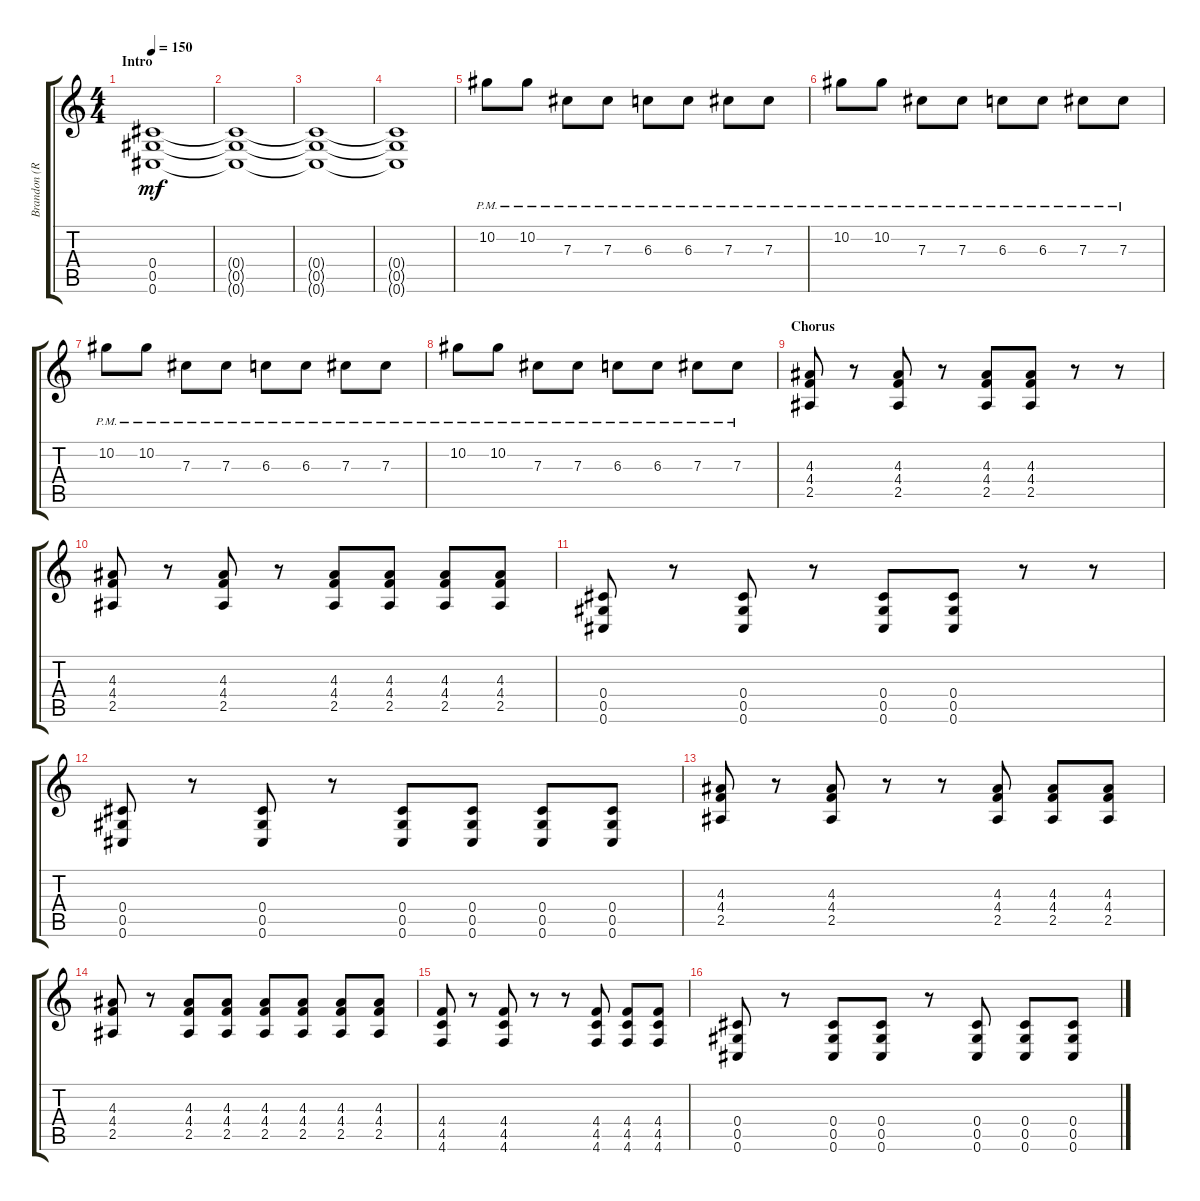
\track ("Brandon (Rhythm)" "Brandon (R") {instrument distortionguitar}
\staff {score tabs}
\tuning (Eb4 Bb3 Gb3 Db3 Ab2 Db2) {hide}
\ts (4 4)
\section ("" "Intro")
\tempo 150
\clef g2
\ks c
(0.4 0.5 0.6).1{dy mf instrument distortionguitar} |
(0.4{t} 0.5{t} 0.6{t}).1 |
(0.4{t} 0.5{t} 0.6{t}).1 |
(0.4{t} 0.5{t} 0.6{t}).1 |
10.2{pm}.8 10.2{pm}.8 7.3{pm}.8 7.3{pm}.8 6.3{pm}.8 6.3{pm}.8 7.3{pm}.8 7.3{pm}.8 |
10.2{pm}.8 10.2{pm}.8 7.3{pm}.8 7.3{pm}.8 6.3{pm}.8 6.3{pm}.8 7.3{pm}.8 7.3{pm}.8 |
10.2{pm}.8 10.2{pm}.8 7.3{pm}.8 7.3{pm}.8 6.3{pm}.8 6.3{pm}.8 7.3{pm}.8 7.3{pm}.8 |
10.2{pm}.8 10.2{pm}.8 7.3{pm}.8 7.3{pm}.8 6.3{pm}.8 6.3{pm}.8 7.3{pm}.8 7.3{pm}.8 |
\section ("" "Chorus")
(4.3 4.4 2.5).8 r.8 (4.3 4.4 2.5).8 r.8 (4.3 4.4 2.5).8 (4.3 4.4 2.5).8 r.8 r.8 |
(4.3 4.4 2.5).8 r.8 (4.3 4.4 2.5).8 r.8 (4.3 4.4 2.5).8 (4.3 4.4 2.5).8 (4.3 4.4 2.5).8 (4.3 4.4 2.5).8 |
(0.4 0.5 0.6).8 r.8 (0.4 0.5 0.6).8 r.8 (0.4 0.5 0.6).8 (0.4 0.5 0.6).8 r.8 r.8 |
(0.4 0.5 0.6).8 r.8 (0.4 0.5 0.6).8 r.8 (0.4 0.5 0.6).8 (0.4 0.5 0.6).8 (0.4 0.5 0.6).8 (0.4 0.5 0.6).8 |
(4.3 4.4 2.5).8 r.8 (4.3 4.4 2.5).8 r.8 r.8 (4.3 4.4 2.5).8 (4.3 4.4 2.5).8 (4.3 4.4 2.5).8 |
(4.3 4.4 2.5).8 r.8 (4.3 4.4 2.5).8 (4.3 4.4 2.5).8 (4.3 4.4 2.5).8 (4.3 4.4 2.5).8 (4.3 4.4 2.5).8 (4.3 4.4 2.5).8 |
(4.4 4.5 4.6).8 r.8 (4.4 4.5 4.6).8 r.8 r.8 (4.4 4.5 4.6).8 (4.4 4.5 4.6).8 (4.4 4.5 4.6).8 |
(0.4 0.5 0.6).8 r.8 (0.4 0.5 0.6).8 (0.4 0.5 0.6).8 r.8 (0.4 0.5 0.6).8 (0.4 0.5 0.6).8 (0.4 0.5 0.6).8
